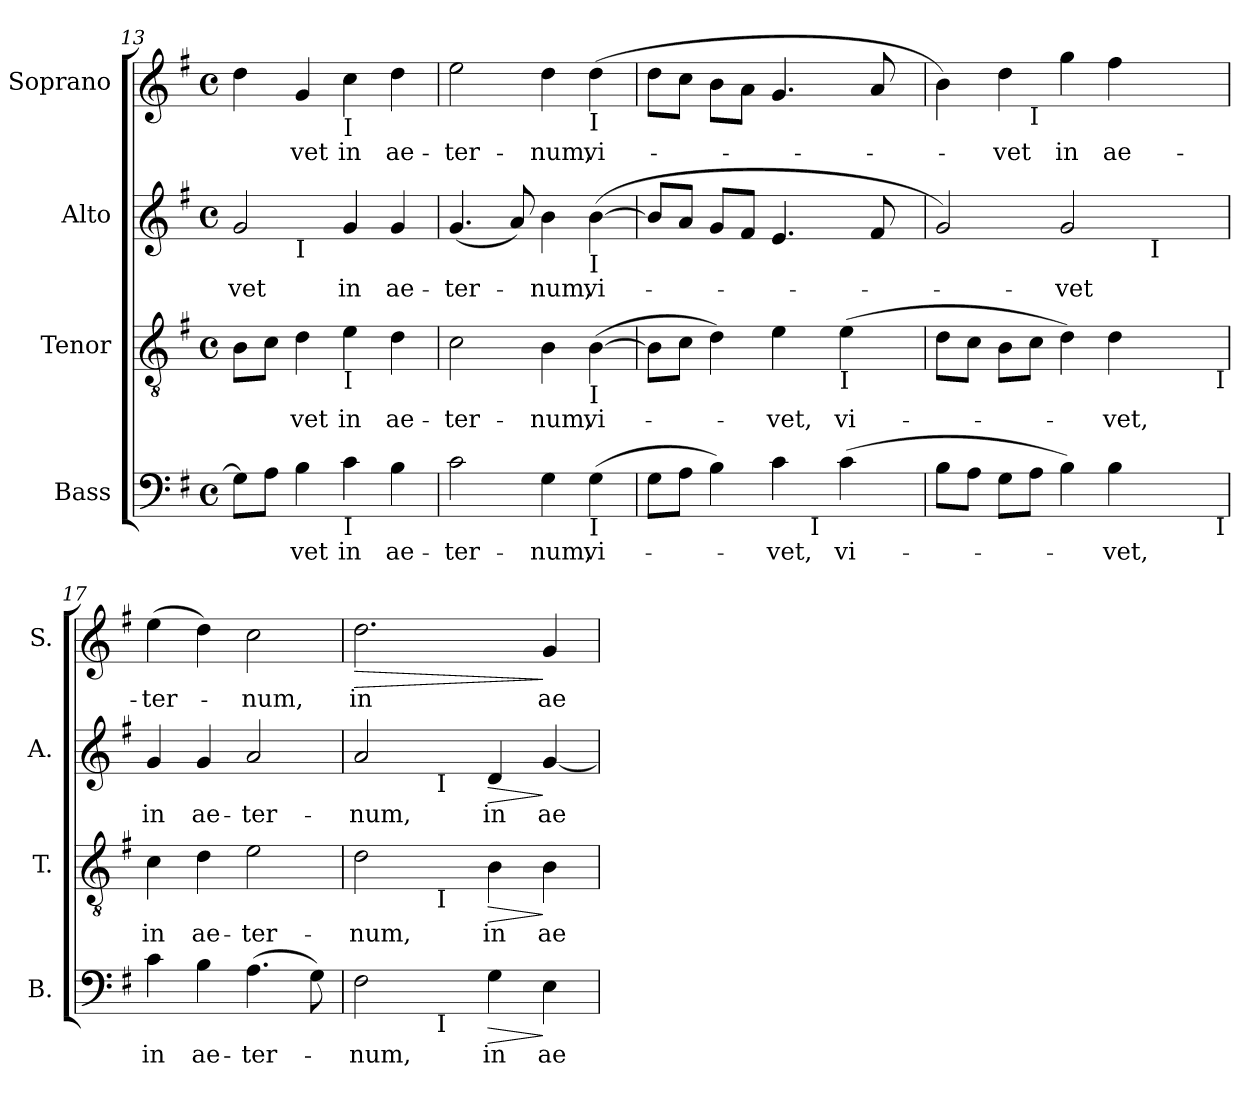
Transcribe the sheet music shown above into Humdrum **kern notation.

**kern	**text	**dynam	**kern	**text	**dynam	**kern	**text	**dynam	**kern	**text	**dynam
*part4	*part4	*part4	*part3	*part3	*part3	*part2	*part2	*part2	*part1	*part1	*part1
*staff4	*staff4	*staff4	*staff3	*staff3	*staff3	*staff2	*staff2	*staff2	*staff1	*staff1	*staff1
*I"Bass	*	*	*I"Tenor	*	*	*I"Alto	*	*	*I"Soprano	*	*
*I'B.	*	*	*I'T.	*	*	*I'A.	*	*	*I'S.	*	*
!!LO:LB:g=z
*clefF4	*	*	*clefGv2	*	*	*clefG2	*	*	*clefG2	*	*
*	*	*	*ITrd7c12	*	*	*	*	*	*	*	*
*k[f#]	*	*	*k[f#]	*	*	*k[f#]	*	*	*k[f#]	*	*
*G:	*	*	*G:	*	*	*G:	*	*	*G:	*	*
*M4/4	*	*	*M4/4	*	*	*M4/4	*	*	*M4/4	*	*
*met(c)	*	*	*met(c)	*	*	*met(c)	*	*	*met(c)	*	*
=13	=13	=13	=13	=13	=13	=13	=13	=13	=13	=13	=13
!	!	!	!	!	!	!	!LO:LY:b:color=#000000	!	!	!	!
*	*	*	*	*	*	*^	*	*	*	*	*
8Gi\L]	.	.	8BBi\L	.	.	2gi/	4ryy	-vet	.	4ddi\	.	.
8Ai\J	.	.	8Ci\J	.	.	.	.	.	.	.	.	.
!	!LO:LY:b:color=#000000	!	!	!	!	!	!	!	!	!	!	!
!	!	!	!	!LO:LY:b:color=#000000	!	!	!	!	!	!	!	!
!	!	!	!	!	!	!	!LO:TX:b:t=I	!	!	!	!	!
!	!	!	!	!	!	!	!	!	!	!	!LO:LY:b:color=#000000	!
4Bi\	-vet	.	4Di\	-vet	.	.	2.ryy	.	.	4gi/	-vet	.
!	!LO:LY:b:color=#000000	!	!	!	!	!	!	!	!	!	!	!
!	!	!	!	!LO:LY:b:color=#000000	!	!	!	!	!	!	!	!
!	!	!	!	!	!	!	!	!LO:LY:b:color=#000000	!	!	!	!
!	!	!	!	!	!	!	!	!	!	!LO:TX:b:t=I	!	!
!	!	!	!LO:TX:b:t=I	!	!	!	!	!	!	!	!	!
!LO:TX:b:t=I	!	!	!	!	!	!	!	!	!	!	!	!
!	!	!	!	!	!	!	!	!	!	!	!LO:LY:b:color=#000000	!
4ci\	in	.	4Ei\	in	.	4gi/	.	in	.	4cci\	in	.
!	!LO:LY:b:color=#000000	!	!	!	!	!	!	!	!	!	!	!
!	!	!	!	!LO:LY:b:color=#000000	!	!	!	!	!	!	!	!
!	!	!	!	!	!	!	!	!LO:LY:b:color=#000000	!	!	!	!
!	!	!	!	!	!	!	!	!	!	!	!LO:LY:b:color=#000000	!
4Bi\	ae-	.	4Di\	ae-	.	4gi/	.	ae-	.	4ddi\	ae-	.
*	*	*	*	*	*	*v	*v	*	*	*	*	*
=14	=14	=14	=14	=14	=14	=14	=14	=14	=14	=14	=14
*	*	*	*	*	*	*^	*	*	*	*	*
!	!LO:LY:b:color=#000000	!	!	!	!	!	!	!	!	!	!	!
*	*	*	*	*	*	*v	*v	*	*	*	*	*
*	*	*	*	*	*	*^	*	*	*	*	*
!	!	!	!	!LO:LY:b:color=#000000	!	!	!	!	!	!	!	!
*	*	*	*	*	*	*v	*v	*	*	*	*	*
*	*	*	*	*	*	*^	*	*	*	*	*
!	!	!	!	!	!	!	!	!LO:LY:b:color=#000000	!	!	!	!
*	*	*	*	*	*	*v	*v	*	*	*	*	*
*	*	*	*	*	*	*^	*	*	*	*	*
!	!	!	!	!	!	!	!	!	!	!	!LO:LY:b:color=#000000	!
*	*	*	*	*	*	*v	*v	*	*	*	*	*
2ci\	-ter-	.	2Ci\	-ter-	.	(4.gi/	-ter-	.	2eei\	-ter-	.
.	.	.	.	.	.	8ai/)	.	.	.	.	.
!	!LO:LY:b:color=#000000	!	!	!	!	!	!	!	!	!	!
!	!	!	!	!LO:LY:b:color=#000000	!	!	!	!	!	!	!
!	!	!	!	!	!	!	!LO:LY:b:color=#000000	!	!	!	!
!	!	!	!	!	!	!	!	!	!	!LO:LY:b:color=#000000	!
4Gi\	-num,	.	4BBi\	-num,	.	4bi\	-num,	.	4ddi\	-num,	.
!	!LO:LY:b:color=#000000	!	!	!	!	!	!	!	!	!	!
!	!	!	!	!LO:LY:b:color=#000000	!	!	!	!	!	!	!
!	!	!	!	!	!	!	!LO:LY:b:color=#000000	!	!	!	!
!	!	!	!	!	!	!	!	!	!LO:TX:b:t=I	!	!
!	!	!	!	!	!	!LO:TX:b:t=I	!	!	!	!	!
!	!	!	!LO:TX:b:t=I	!	!	!	!	!	!	!	!
!LO:TX:b:t=I	!	!	!	!	!	!	!	!	!	!	!
!	!	!	!	!	!	!	!	!	!	!LO:LY:b:color=#000000	!
(4Gi\	vi-	.	([4BBi\	vi-	.	([4bi\	vi-	.	(4ddi\	vi-	.
=15	=15	=15	=15	=15	=15	=15	=15	=15	=15	=15	=15
*^	*	*	*	*	*	*	*	*	*	*	*
8Gi\L	2ryy	.	.	8BBi\L]	.	.	8bi/L]	.	.	8ddi\L	.	.
8Ai\J	.	.	.	8Ci\J	.	.	8ai/J	.	.	8cci\J	.	.
4Bi\)	.	.	.	4Di\)	.	.	8gi/L	.	.	8bi\L	.	.
.	.	.	.	.	.	.	8f#i/J	.	.	8ai\J	.	.
!	!	!LO:LY:b:color=#000000	!	!	!	!	!	!	!	!	!	!
!	!	!	!	!	!LO:LY:b:color=#000000	!	!	!	!	!	!	!
4ci\	8ryy	-vet,	.	4Ei\	-vet,	.	4.ei/	.	.	4.gi/	.	.
.	128ryy	.	.	.	.	.	.	.	.	.	.	.
.	1024ryy	.	.	.	.	.	.	.	.	.	.	.
!	!LO:TX:b:t=I	!	!	!	!	!	!	!	!	!	!	!
.	4ryy	.	.	.	.	.	.	.	.	.	.	.
!	!	!LO:LY:b:color=#000000	!	!	!	!	!	!	!	!	!	!
!	!	!	!	!LO:TX:b:t=I	!	!	!	!	!	!	!	!
!	!	!	!	!	!LO:LY:b:color=#000000	!	!	!	!	!	!	!
(4ci\	.	vi-	.	(4Ei\	vi-	.	.	.	.	.	.	.
.	.	.	.	.	.	.	8f#i/	.	.	8ai/	.	.
.	16ryy	.	.	.	.	.	.	.	.	.	.	.
.	32ryy	.	.	.	.	.	.	.	.	.	.	.
.	64ryy	.	.	.	.	.	.	.	.	.	.	.
.	256..ryy	.	.	.	.	.	.	.	.	.	.	.
=16	=16	=16	=16	=16	=16	=16	=16	=16	=16	=16	=16	=16
*	*	*	*	*^	*	*	*^	*	*	*^	*	*
8Bi\L	2ryy	.	.	8Di\L	2ryy	.	.	2gi/)	2ryy	.	.	4bi\)	4.ryy	.	.
8Ai\J	.	.	.	8Ci\J	.	.	.	.	.	.	.	.	.	.	.
!	!	!	!	!	!	!	!	!	!	!	!	!	!	!LO:LY:b:color=#000000	!
8Gi\L	.	.	.	8BBi\L	.	.	.	.	.	.	.	4ddi\	.	-vet	.
!	!	!	!	!	!	!	!	!	!	!	!	!	!LO:TX:b:t=I	!	!
8Ai\J	.	.	.	8Ci\J	.	.	.	.	.	.	.	.	2ryy	.	.
!	!	!	!	!	!	!	!	!	!	!LO:LY:b:color=#000000	!	!	!	!	!
!	!	!	!	!	!	!	!	!	!	!	!	!	!	!LO:LY:b:color=#000000	!
4Bi\)	4ryy	.	.	4Di\)	4ryy	.	.	2gi/	4ryy	-vet	.	4ggi\	.	in	.
!	!	!LO:LY:b:color=#000000	!	!	!	!	!	!	!	!	!	!	!	!	!
!	!	!	!	!	!	!LO:LY:b:color=#000000	!	!	!	!	!	!	!	!	!
!	!	!	!	!	!	!	!	!	!	!	!	!	!	!LO:LY:b:color=#000000	!
4Bi\	8ryy	-vet,	.	4Di\	8ryy	-vet,	.	.	16ryy	.	.	4ff#i\	.	ae-	.
.	.	.	.	.	.	.	.	.	32ryy	.	.	.	.	.	.
.	.	.	.	.	.	.	.	.	128ryy	.	.	.	.	.	.
.	.	.	.	.	.	.	.	.	512.ryy	.	.	.	.	.	.
!	!	!	!	!	!	!	!	!	!LO:TX:b:t=I	!	!	!	!	!	!
.	.	.	.	.	.	.	.	.	8ryy	.	.	.	.	.	.
.	16ryy	.	.	.	16ryy	.	.	.	.	.	.	.	8ryy	.	.
.	32ryy	.	.	.	32ryy	.	.	.	.	.	.	.	.	.	.
.	64ryy	.	.	.	64ryy	.	.	.	.	.	.	.	.	.	.
.	.	.	.	.	.	.	.	.	64ryy	.	.	.	.	.	.
.	128...ryy	.	.	.	128...ryy	.	.	.	.	.	.	.	.	.	.
.	.	.	.	.	.	.	.	.	256ryy	.	.	.	.	.	.
!	!	!	!	!	!LO:TX:b:t=I	!	!	!	!	!	!	!	!	!	!
!	!LO:TX:b:t=I	!	!	!	!	!	!	!	!	!	!	!	!	!	!
.	1024ryy	.	.	.	1024ryy	.	.	.	1024ryy	.	.	.	.	.	.
*v	*v	*	*	*	*	*	*	*v	*v	*	*	*v	*v	*	*
*	*	*	*v	*v	*	*	*	*	*	*	*	*
=17	=17	=17	=17	=17	=17	=17	=17	=17	=17	=17	=17
*^	*	*	*^	*	*	*^	*	*	*^	*	*
!	!	!LO:LY:b:color=#000000	!	!	!	!	!	!	!	!	!	!	!	!	!
*v	*v	*	*	*	*	*	*	*v	*v	*	*	*v	*v	*	*
*	*	*	*v	*v	*	*	*	*	*	*	*	*
*^	*	*	*^	*	*	*^	*	*	*^	*	*
!	!	!	!	!	!	!LO:LY:b:color=#000000	!	!	!	!	!	!	!	!	!
*v	*v	*	*	*	*	*	*	*v	*v	*	*	*v	*v	*	*
*	*	*	*v	*v	*	*	*	*	*	*	*	*
*^	*	*	*^	*	*	*^	*	*	*^	*	*
!	!	!	!	!	!	!	!	!	!	!LO:LY:b:color=#000000	!	!	!	!	!
*v	*v	*	*	*	*	*	*	*v	*v	*	*	*v	*v	*	*
*	*	*	*v	*v	*	*	*	*	*	*	*	*
*^	*	*	*^	*	*	*^	*	*	*^	*	*
!	!	!	!	!	!	!	!	!	!	!	!	!	!	!LO:LY:b:color=#000000	!
*v	*v	*	*	*	*	*	*	*v	*v	*	*	*v	*v	*	*
*	*	*	*v	*v	*	*	*	*	*	*	*	*
4ci\	in	.	4Ci\	in	.	4gi/	in	.	(4eei\	-ter-	.
!	!LO:LY:b:color=#000000	!	!	!	!	!	!	!	!	!	!
!	!	!	!	!LO:LY:b:color=#000000	!	!	!	!	!	!	!
!	!	!	!	!	!	!	!LO:LY:b:color=#000000	!	!	!	!
4Bi\	ae-	.	4Di\	ae-	.	4gi/	ae-	.	4ddi\)	.	.
!	!LO:LY:b:color=#000000	!	!	!	!	!	!	!	!	!	!
!	!	!	!	!LO:LY:b:color=#000000	!	!	!	!	!	!	!
!	!	!	!	!	!	!	!LO:LY:b:color=#000000	!	!	!	!
!	!	!	!	!	!	!	!	!	!	!LO:LY:b:color=#000000	!
(4.Ai\	-ter-	.	2Ei\	-ter-	.	2ai/	-ter-	.	2cci\	-num,	.
8Gi\)	.	.	.	.	.	.	.	.	.	.	.
=18	=18	=18	=18	=18	=18	=18	=18	=18	=18	=18	=18
!	!LO:LY:b:color=#000000	!	!	!	!	!	!	!	!	!	!
!	!	!	!	!LO:LY:b:color=#000000	!	!	!	!	!	!	!
!	!	!	!	!	!	!	!LO:LY:b:color=#000000	!	!	!	!
!	!	!	!	!	!	!	!	!	!	!LO:LY:b:color=#000000	!LO:HP:b
*^	*	*	*^	*	*	*^	*	*	*	*	*
2F#i\	8ryy	-num,	.	2Di\	8ryy	-num,	.	2ai/	8ryy	-num,	.	2.ddi\	in	>
.	16ryy	.	.	.	16ryy	.	.	.	16ryy	.	.	.	.	.
.	32ryy	.	.	.	32ryy	.	.	.	32ryy	.	.	.	.	.
.	64ryy	.	.	.	64ryy	.	.	.	64ryy	.	.	.	.	.
.	256.ryy	.	.	.	256.ryy	.	.	.	256.ryy	.	.	.	.	.
!	!	!	!	!	!	!	!	!	!LO:TX:b:t=I	!	!	!	!	!
!	!	!	!	!	!LO:TX:b:t=I	!	!	!	!	!	!	!	!	!
!	!LO:TX:b:t=I	!	!	!	!	!	!	!	!	!	!	!	!	!
.	2ryy	.	.	.	2ryy	.	.	.	2ryy	.	.	.	.	.
!	!	!LO:LY:b:color=#000000	!LO:HP:b	!	!	!	!	!	!	!	!	!	!	!
!	!	!	!	!	!	!LO:LY:b:color=#000000	!LO:HP:b	!	!	!	!	!	!	!
!	!	!	!	!	!	!	!	!	!	!LO:LY:b:color=#000000	!LO:HP:b	!	!	!
4Gi\	.	in	>	4BBi\	.	in	>	4di/	.	in	>	.	.	.
.	4ryy	.	.	.	4ryy	.	.	.	4ryy	.	.	.	.	.
!	!	!LO:LY:b:color=#000000	!	!	!	!	!	!	!	!	!	!	!	!
!	!	!	!	!	!	!LO:LY:b:color=#000000	!	!	!	!	!	!	!	!
!	!	!	!	!	!	!	!	!	!	!LO:LY:b:color=#000000	!	!	!	!
!	!	!	!	!	!	!	!	!	!	!	!	!	!LO:LY:b:color=#000000	!
4Ei\	.	ae-	]	4BBi\	.	ae-	]	[4gi/	.	ae-	]	4gi/	ae-	]
.	128ryy	.	.	.	128ryy	.	.	.	128ryy	.	.	.	.	.
.	512ryy	.	.	.	512ryy	.	.	.	512ryy	.	.	.	.	.
*v	*v	*	*	*	*	*	*	*v	*v	*	*	*	*	*
*	*	*	*v	*v	*	*	*	*	*	*	*	*
=	=	=	=	=	=	=	=	=	=	=	=
*-	*-	*-	*-	*-	*-	*-	*-	*-	*-	*-	*-
